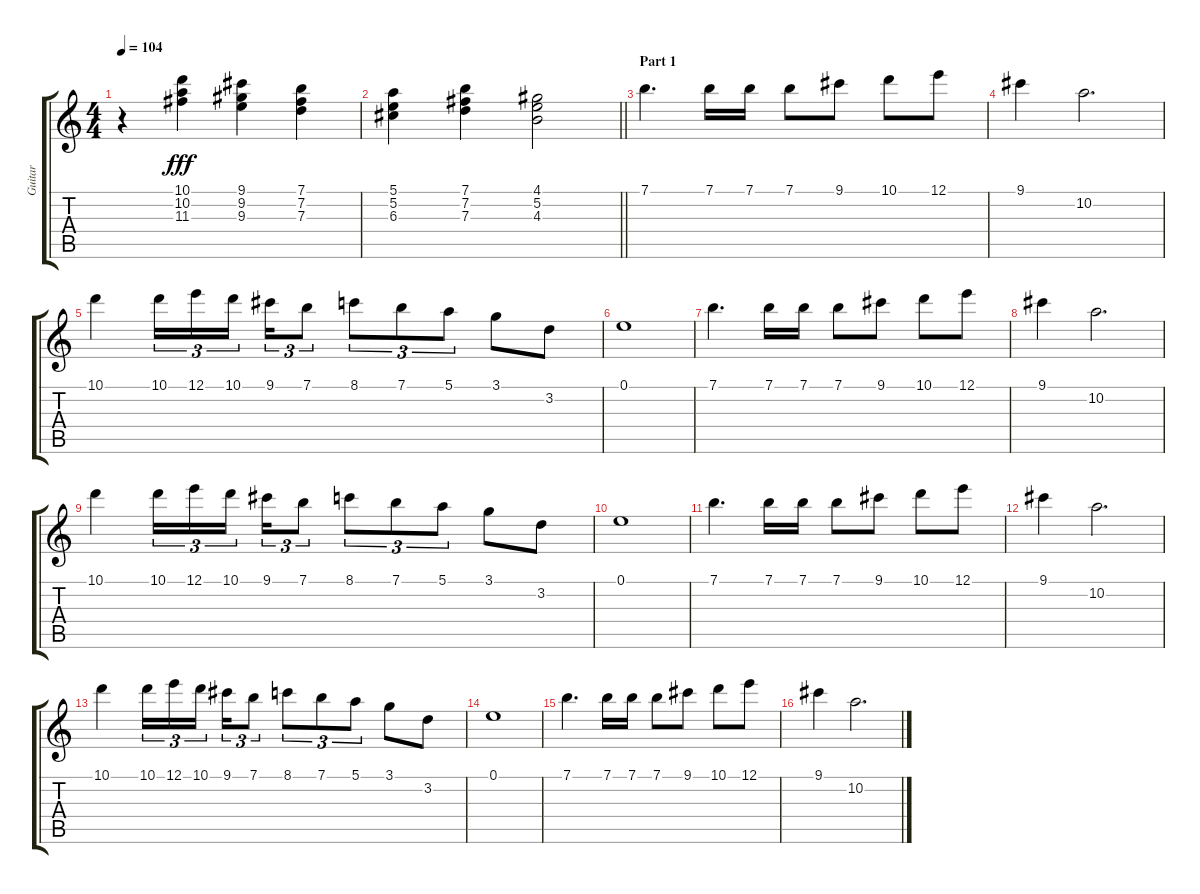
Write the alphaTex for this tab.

\track ("Guitar  " "Guitar  ") {instrument distortionguitar}
\staff {score tabs}
\tuning (E4 B3 G3 D3 A2 E2) {hide}
\ts (4 4)
\tempo 104
\clef g2
\ks c
r.4{dy fff} (10.1 10.2 11.3).4 (9.1 9.2 9.3).4 (7.1 7.2 7.3).4 |
\barLineRight lightlight
(5.1 5.2 6.3).4 (7.1 7.2 7.3).4 (4.1 5.2 4.3).2 |
\section ("" "Part 1")
7.1.4{d} 7.1.16 7.1.16 7.1.8 9.1.8 10.1.8 12.1.8 |
9.1.4 10.2.2{d} |
10.1.4 10.1.16{tu (3 2)} 12.1.16{tu (3 2)} 10.1.16{tu (3 2) beam splitsecondary} 9.1.16{tu (3 2)} 7.1.8{tu (3 2)} 8.1.8{tu (3 2)} 7.1.8{tu (3 2)} 5.1.8{tu (3 2)} 3.1.8 3.2.8 |
0.1.1 |
7.1.4{d} 7.1.16 7.1.16 7.1.8 9.1.8 10.1.8 12.1.8 |
9.1.4 10.2.2{d} |
10.1.4 10.1.16{tu (3 2)} 12.1.16{tu (3 2)} 10.1.16{tu (3 2) beam splitsecondary} 9.1.16{tu (3 2)} 7.1.8{tu (3 2)} 8.1.8{tu (3 2)} 7.1.8{tu (3 2)} 5.1.8{tu (3 2)} 3.1.8 3.2.8 |
0.1.1 |
7.1.4{d} 7.1.16 7.1.16 7.1.8 9.1.8 10.1.8 12.1.8 |
9.1.4 10.2.2{d} |
10.1.4 10.1.16{tu (3 2)} 12.1.16{tu (3 2)} 10.1.16{tu (3 2) beam splitsecondary} 9.1.16{tu (3 2)} 7.1.8{tu (3 2)} 8.1.8{tu (3 2)} 7.1.8{tu (3 2)} 5.1.8{tu (3 2)} 3.1.8 3.2.8 |
0.1.1 |
7.1.4{d} 7.1.16 7.1.16 7.1.8 9.1.8 10.1.8 12.1.8 |
9.1.4 10.2.2{d}
